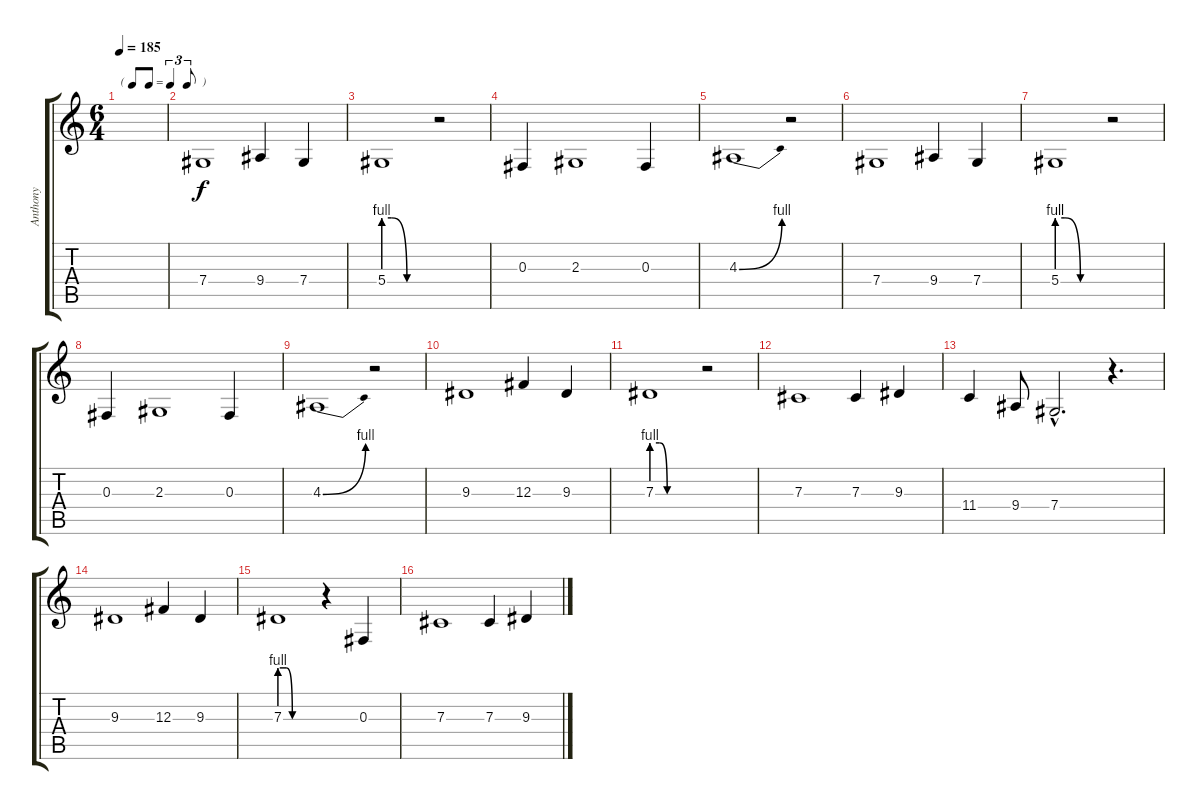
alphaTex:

\track ("Anthony" "Anthony") {instrument whistle}
\staff {score tabs}
\tuning (Eb4 Bb3 Gb3 Db3 Ab2 Eb2) {hide}
\ts (6 4)
\tf triplet8th
\tempo 185
\clef g2
\ks c
|
7.4.1 9.4.4 7.4.4 |
5.4{be (custom 0 4 10 4 30 0 60 0)}.1 r.2 |
0.3.4 2.3.1 0.3.4 |
4.3{be (bend 0 0 60 4)}.1 r.2 |
7.4.1 9.4.4 7.4.4 |
5.4{be (custom 0 4 10 4 30 0 60 0)}.1 r.2 |
0.3.4 2.3.1 0.3.4 |
4.3{be (bend 0 0 60 4)}.1 r.2 |
9.3.1 12.3.4 9.3.4 |
7.3{be (custom 0 4 10 4 20 0 60 0)}.1 r.2 |
7.3.1 7.3.4 9.3.4 |
11.4.4 9.4.8 7.4{hac}.2{d} r.4{d} |
9.3.1 12.3.4 9.3.4 |
7.3{be (custom 0 4 10 4 20 0 60 0)}.1 r.4 0.3.4 |
7.3.1 7.3.4 9.3.4
